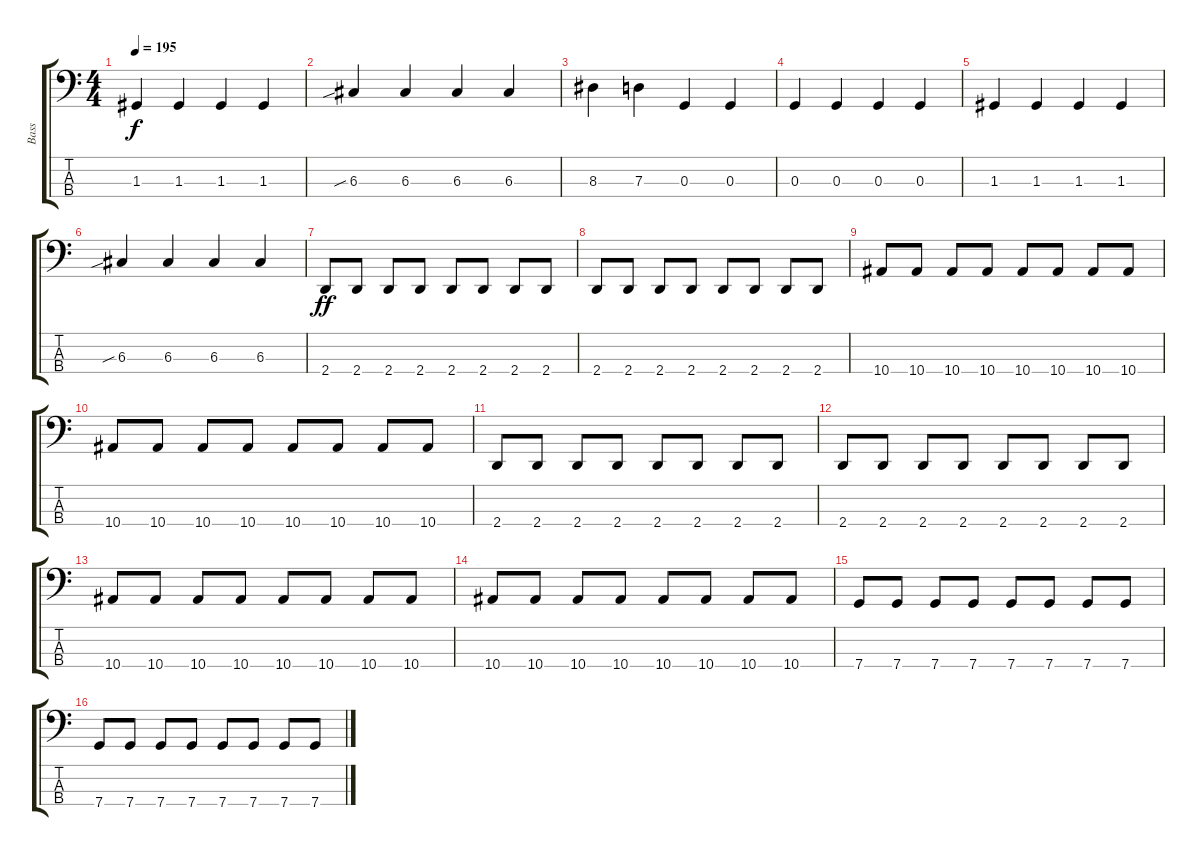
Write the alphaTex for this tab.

\track ("Bass" "Bass") {instrument electricbasspick}
\staff {score tabs}
\tuning (F2 C2 G1 C1) {hide}
\ts (4 4)
\tempo 195
\clef f4
\ks c
1.3.4{dy f} 1.3.4 1.3.4 1.3.4 |
6.3{sib}.4 6.3.4 6.3.4 6.3.4 |
8.3.4 7.3.4 0.3.4 0.3.4 |
0.3.4 0.3.4 0.3.4 0.3.4 |
1.3.4 1.3.4 1.3.4 1.3.4 |
6.3{sib}.4 6.3.4 6.3.4 6.3.4 |
2.4.8{dy ff} 2.4.8 2.4.8 2.4.8 2.4.8 2.4.8 2.4.8 2.4.8 |
2.4.8 2.4.8 2.4.8 2.4.8 2.4.8 2.4.8 2.4.8 2.4.8 |
10.4.8 10.4.8 10.4.8 10.4.8 10.4.8 10.4.8 10.4.8 10.4.8 |
10.4.8 10.4.8 10.4.8 10.4.8 10.4.8 10.4.8 10.4.8 10.4.8 |
2.4.8 2.4.8 2.4.8 2.4.8 2.4.8 2.4.8 2.4.8 2.4.8 |
2.4.8 2.4.8 2.4.8 2.4.8 2.4.8 2.4.8 2.4.8 2.4.8 |
10.4.8 10.4.8 10.4.8 10.4.8 10.4.8 10.4.8 10.4.8 10.4.8 |
10.4.8 10.4.8 10.4.8 10.4.8 10.4.8 10.4.8 10.4.8 10.4.8 |
7.4.8 7.4.8 7.4.8 7.4.8 7.4.8 7.4.8 7.4.8 7.4.8 |
7.4.8 7.4.8 7.4.8 7.4.8 7.4.8 7.4.8 7.4.8 7.4.8
